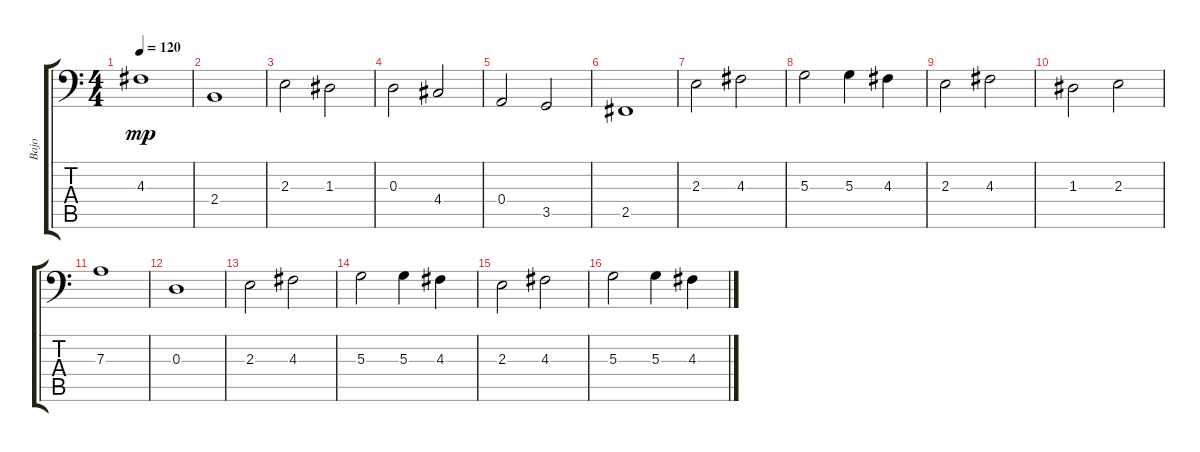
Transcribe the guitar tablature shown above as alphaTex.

\track ("Bajo" "Bajo") {instrument electricbasspick}
\staff {score tabs}
\tuning (C3 G2 D2 A1 E1 B0) {hide}
\ts (4 4)
\tempo 120
\clef f4
\ks c
4.3.1{dy mp} |
2.4.1 |
2.3.2 1.3.2 |
0.3.2 4.4.2 |
0.4.2 3.5.2 |
2.5.1 |
2.3.2 4.3.2 |
5.3.2 5.3.4 4.3.4 |
2.3.2 4.3.2 |
1.3.2 2.3.2 |
7.3.1 |
0.3.1 |
2.3.2 4.3.2 |
5.3.2 5.3.4 4.3.4 |
2.3.2 4.3.2 |
5.3.2 5.3.4 4.3.4
